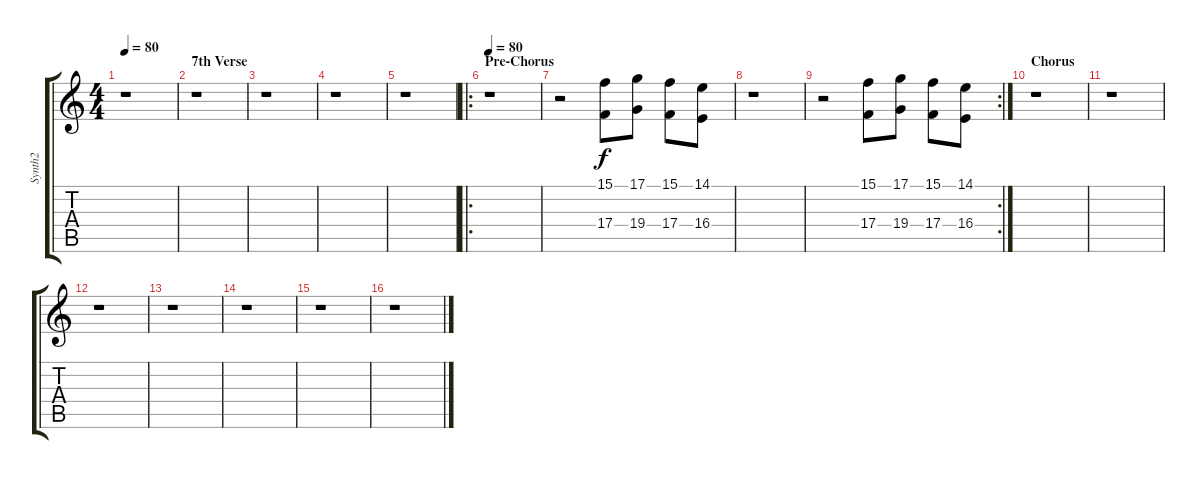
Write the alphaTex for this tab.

\track ("Synth2" "Synth2") {instrument stringensemble1}
\staff {score tabs}
\tuning (D4 A3 F3 C3 G2 D2) {hide}
\ts (4 4)
\tempo 80
\clef g2
\ks c
r.1{dy f} |
\section ("" "7th Verse")
r.1 |
r.1 |
r.1 |
r.1 |
\ro
\section ("" "Pre-Chorus")
\tempo 80
r.1 |
r.2 (15.1 17.4).8 (17.1 19.4).8 (15.1 17.4).8 (14.1 16.4).8 |
r.1 |
\rc 2
r.2 (15.1 17.4).8 (17.1 19.4).8 (15.1 17.4).8 (14.1 16.4).8 |
\section ("" "Chorus")
r.1 |
r.1 |
r.1 |
r.1 |
r.1 |
r.1 |
r.1
